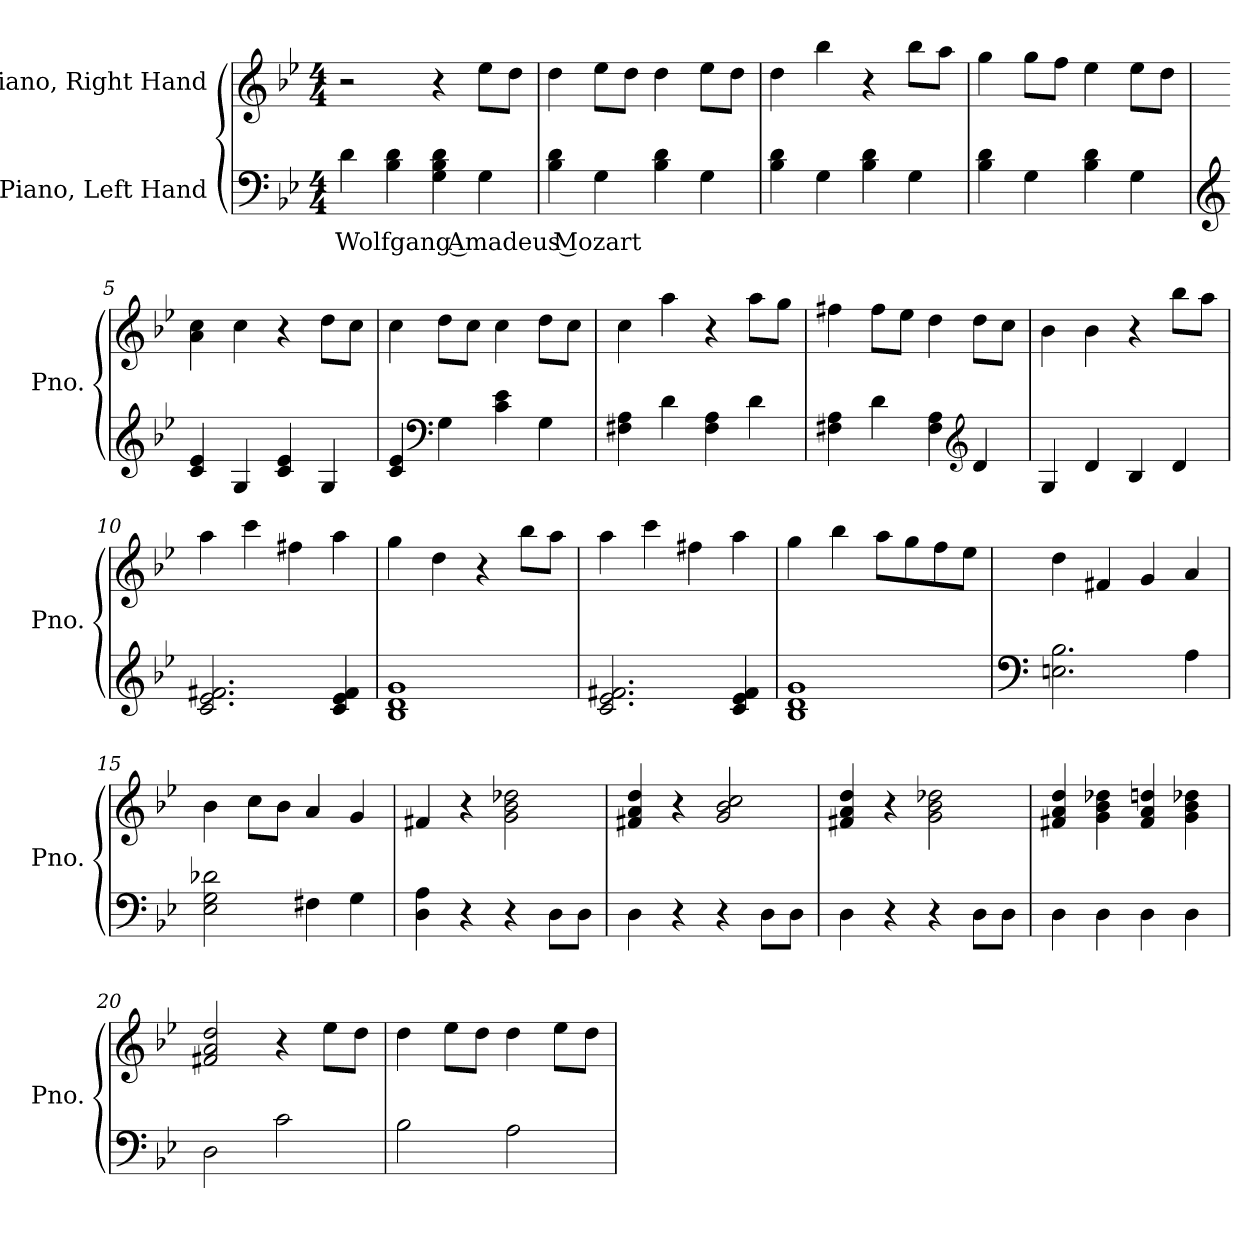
**kern	**text	**kern
*part2	*part2	*part1
*staff2	*staff2	*staff1
*I"Piano, Left Hand	*	*I"Piano, Right Hand
*I'Pno.	*	*I'Pno.
*clefF4	*	*clefG2
*k[b-e-]	*	*k[b-e-]
*M4/4	*	*M4/4
*MM150	*	*MM150
=1	=1	=1
!	!LO:LY:b	!
4d\	Wolfgang Amadeus Mozart	2r
4B-\ 4d\	.	.
4G\ 4B-\ 4d\	.	4r
4G\	.	8ee-\L
.	.	8dd\J
=2	=2	=2
4B-\ 4d\	.	4dd\
4G\	.	8ee-\L
.	.	8dd\J
4B-\ 4d\	.	4dd\
4G\	.	8ee-\L
.	.	8dd\J
=3	=3	=3
4B-\ 4d\	.	4dd\
4G\	.	4bb-\
4B-\ 4d\	.	4r
4G\	.	8bb-\L
.	.	8aa\J
!!LO:LB:g=z
=4	=4	=4
4B-\ 4d\	.	4gg\
4G\	.	8gg\L
.	.	8ff\J
4B-\ 4d\	.	4ee-\
4G\	.	8ee-\L
.	.	8dd\J
=5	=5	=5
*clefG2	*	*
4c/ 4e-/	.	4a\ 4cc\
4G/	.	4cc\
4c/ 4e-/	.	4r
4G/	.	8dd\L
.	.	8cc\J
=6	=6	=6
4c/ 4e-/	.	4cc\
*clefF4	*	*
4G\	.	8dd\L
.	.	8cc\J
4c\ 4e-\	.	4cc\
4G\	.	8dd\L
.	.	8cc\J
=7	=7	=7
4F#X\ 4A\	.	4cc\
4d\	.	4aa\
4F#\ 4A\	.	4r
4d\	.	8aa\L
.	.	8gg\J
=8	=8	=8
4F#X\ 4A\	.	4ff#X\
4d\	.	8ff#\L
.	.	8ee-\J
4F#\ 4A\	.	4dd\
*clefG2	*	*
4d/	.	8dd\L
.	.	8cc\J
!!LO:LB:g=z
=9	=9	=9
4G/	.	4b-\
4d/	.	4b-\
4B-/	.	4r
4d/	.	8bb-\L
.	.	8aa\J
=10	=10	=10
2.c/ 2.e-/ 2.f#X/	.	4aa\
.	.	4ccc\
.	.	4ff#X\
4c/ 4e-/ 4f#/	.	4aa\
=11	=11	=11
1B- 1d 1g	.	4gg\
.	.	4dd\
.	.	4r
.	.	8bb-\L
.	.	8aa\J
=12	=12	=12
2.c/ 2.e-/ 2.f#X/	.	4aa\
.	.	4ccc\
.	.	4ff#X\
4c/ 4e-/ 4f#/	.	4aa\
=13	=13	=13
1B- 1d 1g	.	4gg\
.	.	4bb-\
.	.	8aa\L
.	.	8gg\
.	.	8ff\
.	.	8ee-\J
=14	=14	=14
*clefF4	*	*
2.En\ 2.B-\	.	4dd\
.	.	4f#X/
.	.	4g/
4A\	.	4a/
!!LO:LB:g=z
=15	=15	=15
2E-\ 2G\ 2d-X\	.	4b-\
.	.	8cc\L
.	.	8b-\J
4F#X\	.	4a/
4G\	.	4g/
=16	=16	=16
4D\ 4A\	.	4f#X/
4r	.	4r
4r	.	2g\ 2b-\ 2dd-X\
8D\L	.	.
8D\J	.	.
=17	=17	=17
4D\	.	4f#X/ 4a/ 4dd/
4r	.	4r
4r	.	2g/ 2b-/ 2cc/
8D\L	.	.
8D\J	.	.
=18	=18	=18
4D\	.	4f#X/ 4a/ 4dd/
4r	.	4r
4r	.	2g\ 2b-\ 2dd-X\
8D\L	.	.
8D\J	.	.
=19	=19	=19
4D\	.	4f#X/ 4a/ 4dd/
4D\	.	4g\ 4b-\ 4dd-X\
4D\	.	4f#/ 4a/ 4ddn/
4D\	.	4g\ 4b-\ 4dd-X\
=20	=20	=20
2D\	.	2f#X/ 2a/ 2dd/
2c\	.	4r
.	.	8ee-\L
.	.	8dd\J
!!LO:LB:g=z
=21	=21	=21
2B-\	.	4dd\
.	.	8ee-\L
.	.	8dd\J
2A\	.	4dd\
.	.	8ee-\L
.	.	8dd\J
=	=	=
*-	*-	*-
